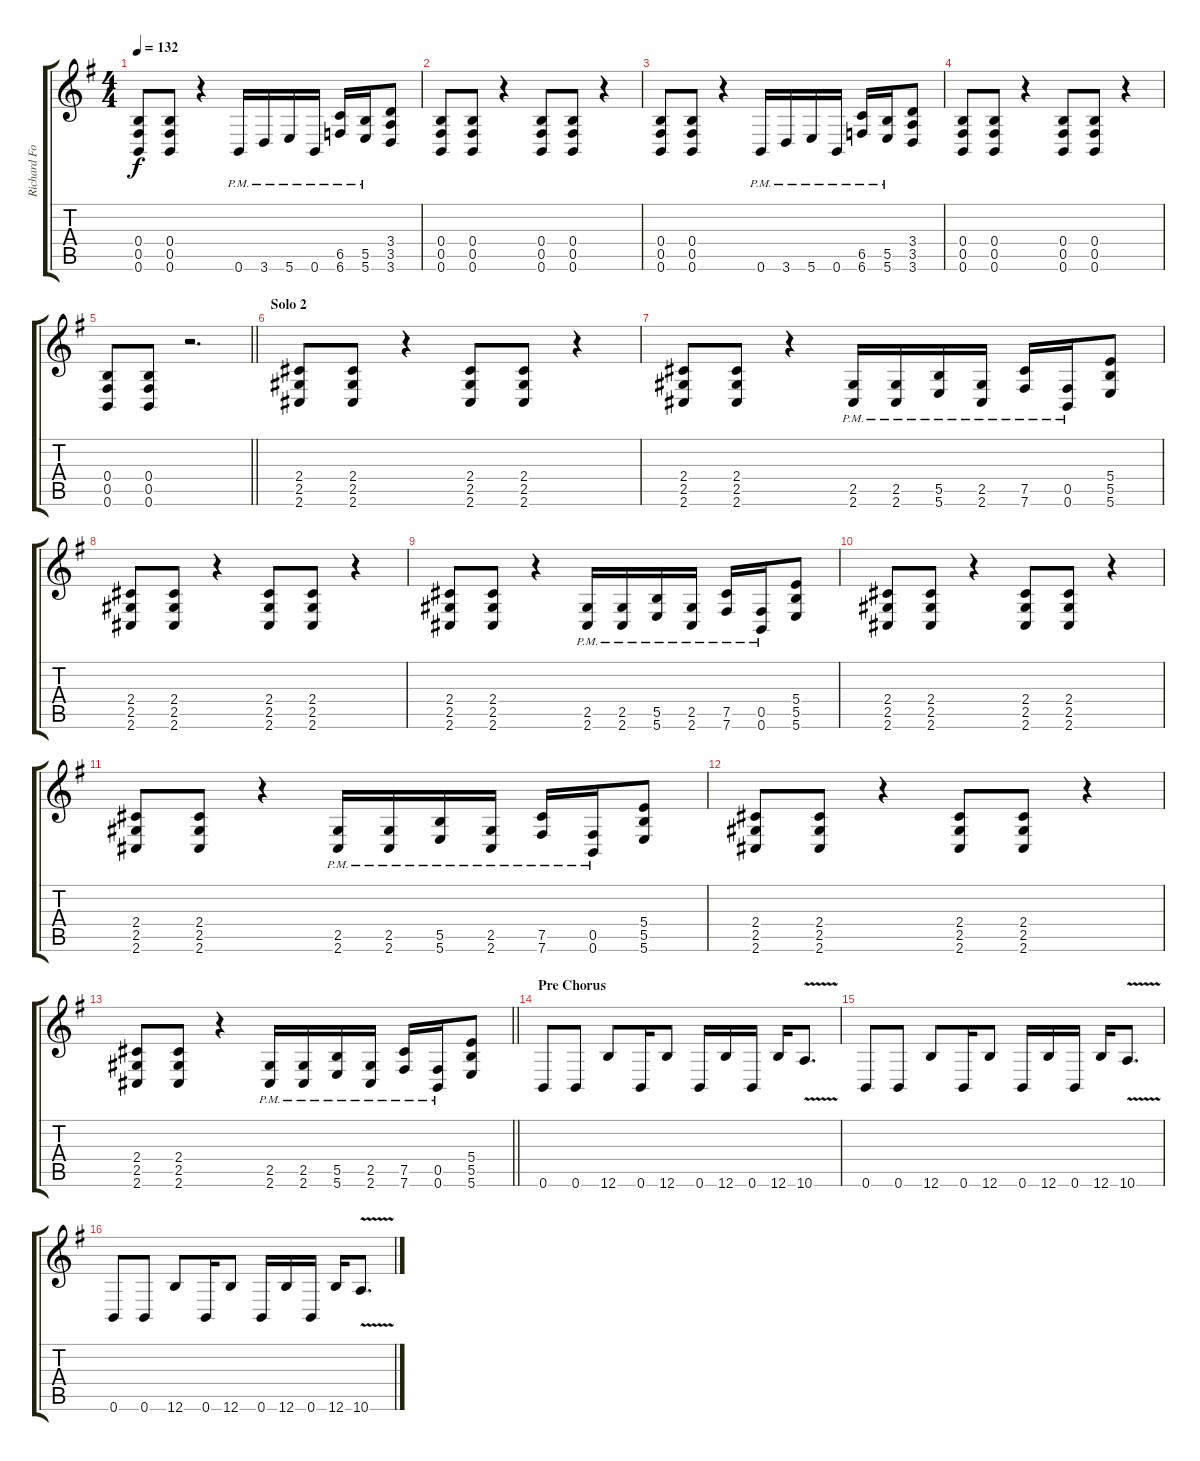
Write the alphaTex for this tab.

\track ("Richard Fortus" "Richard Fo") {instrument overdrivenguitar}
\staff {score tabs}
\tuning (Db4 Ab3 E3 B2 Gb2 B1) {hide}
\ts (4 4)
\tempo 132
\clef g2
\ks g
(0.4 0.5 0.6).8{dy f} (0.4 0.5 0.6).8 r.4 0.6{pm}.16 3.6{pm}.16 5.6{pm}.16 0.6{pm}.16 (6.5{pm} 6.6{pm}).16 (5.5{pm} 5.6{pm}).16 (3.4 3.5 3.6).8 |
(0.4 0.5 0.6).8 (0.4 0.5 0.6).8 r.4 (0.4 0.5 0.6).8 (0.4 0.5 0.6).8 r.4 |
(0.4 0.5 0.6).8 (0.4 0.5 0.6).8 r.4 0.6{pm}.16 3.6{pm}.16 5.6{pm}.16 0.6{pm}.16 (6.5{pm} 6.6{pm}).16 (5.5{pm} 5.6{pm}).16 (3.4 3.5 3.6).8 |
(0.4 0.5 0.6).8 (0.4 0.5 0.6).8 r.4 (0.4 0.5 0.6).8 (0.4 0.5 0.6).8 r.4 |
\barLineRight lightlight
(0.4 0.5 0.6).8 (0.4 0.5 0.6).8 r.2{d} |
\section ("" "Solo 2")
(2.4 2.5 2.6).8 (2.4 2.5 2.6).8 r.4 (2.4 2.5 2.6).8 (2.4 2.5 2.6).8 r.4 |
(2.4 2.5 2.6).8 (2.4 2.5 2.6).8 r.4 (2.5 2.6{pm}).16 (2.5 2.6{pm}).16 (5.5 5.6{pm}).16 (2.5 2.6{pm}).16 (7.5{pm} 7.6{pm}).16 (0.5{pm} 0.6{pm}).16 (5.4 5.5 5.6).8 |
(2.4 2.5 2.6).8 (2.4 2.5 2.6).8 r.4 (2.4 2.5 2.6).8 (2.4 2.5 2.6).8 r.4 |
(2.4 2.5 2.6).8 (2.4 2.5 2.6).8 r.4 (2.5 2.6{pm}).16 (2.5 2.6{pm}).16 (5.5 5.6{pm}).16 (2.5 2.6{pm}).16 (7.5{pm} 7.6{pm}).16 (0.5{pm} 0.6{pm}).16 (5.4 5.5 5.6).8 |
(2.4 2.5 2.6).8 (2.4 2.5 2.6).8 r.4 (2.4 2.5 2.6).8 (2.4 2.5 2.6).8 r.4 |
(2.4 2.5 2.6).8 (2.4 2.5 2.6).8 r.4 (2.5 2.6{pm}).16 (2.5 2.6{pm}).16 (5.5 5.6{pm}).16 (2.5 2.6{pm}).16 (7.5{pm} 7.6{pm}).16 (0.5{pm} 0.6{pm}).16 (5.4 5.5 5.6).8 |
(2.4 2.5 2.6).8 (2.4 2.5 2.6).8 r.4 (2.4 2.5 2.6).8 (2.4 2.5 2.6).8 r.4 |
\barLineRight lightlight
(2.4 2.5 2.6).8 (2.4 2.5 2.6).8 r.4 (2.5 2.6{pm}).16 (2.5 2.6{pm}).16 (5.5 5.6{pm}).16 (2.5 2.6{pm}).16 (7.5{pm} 7.6{pm}).16 (0.5{pm} 0.6{pm}).16 (5.4 5.5 5.6).8 |
\section ("" "Pre Chorus")
0.6.8 0.6.8 12.6.8 0.6.16 12.6.8 0.6.16 12.6.16 0.6.16 12.6.16 10.6{v}.8{d} |
0.6.8 0.6.8 12.6.8 0.6.16 12.6.8 0.6.16 12.6.16 0.6.16 12.6.16 10.6{v}.8{d} |
0.6.8 0.6.8 12.6.8 0.6.16 12.6.8 0.6.16 12.6.16 0.6.16 12.6.16 10.6{v}.8{d}
